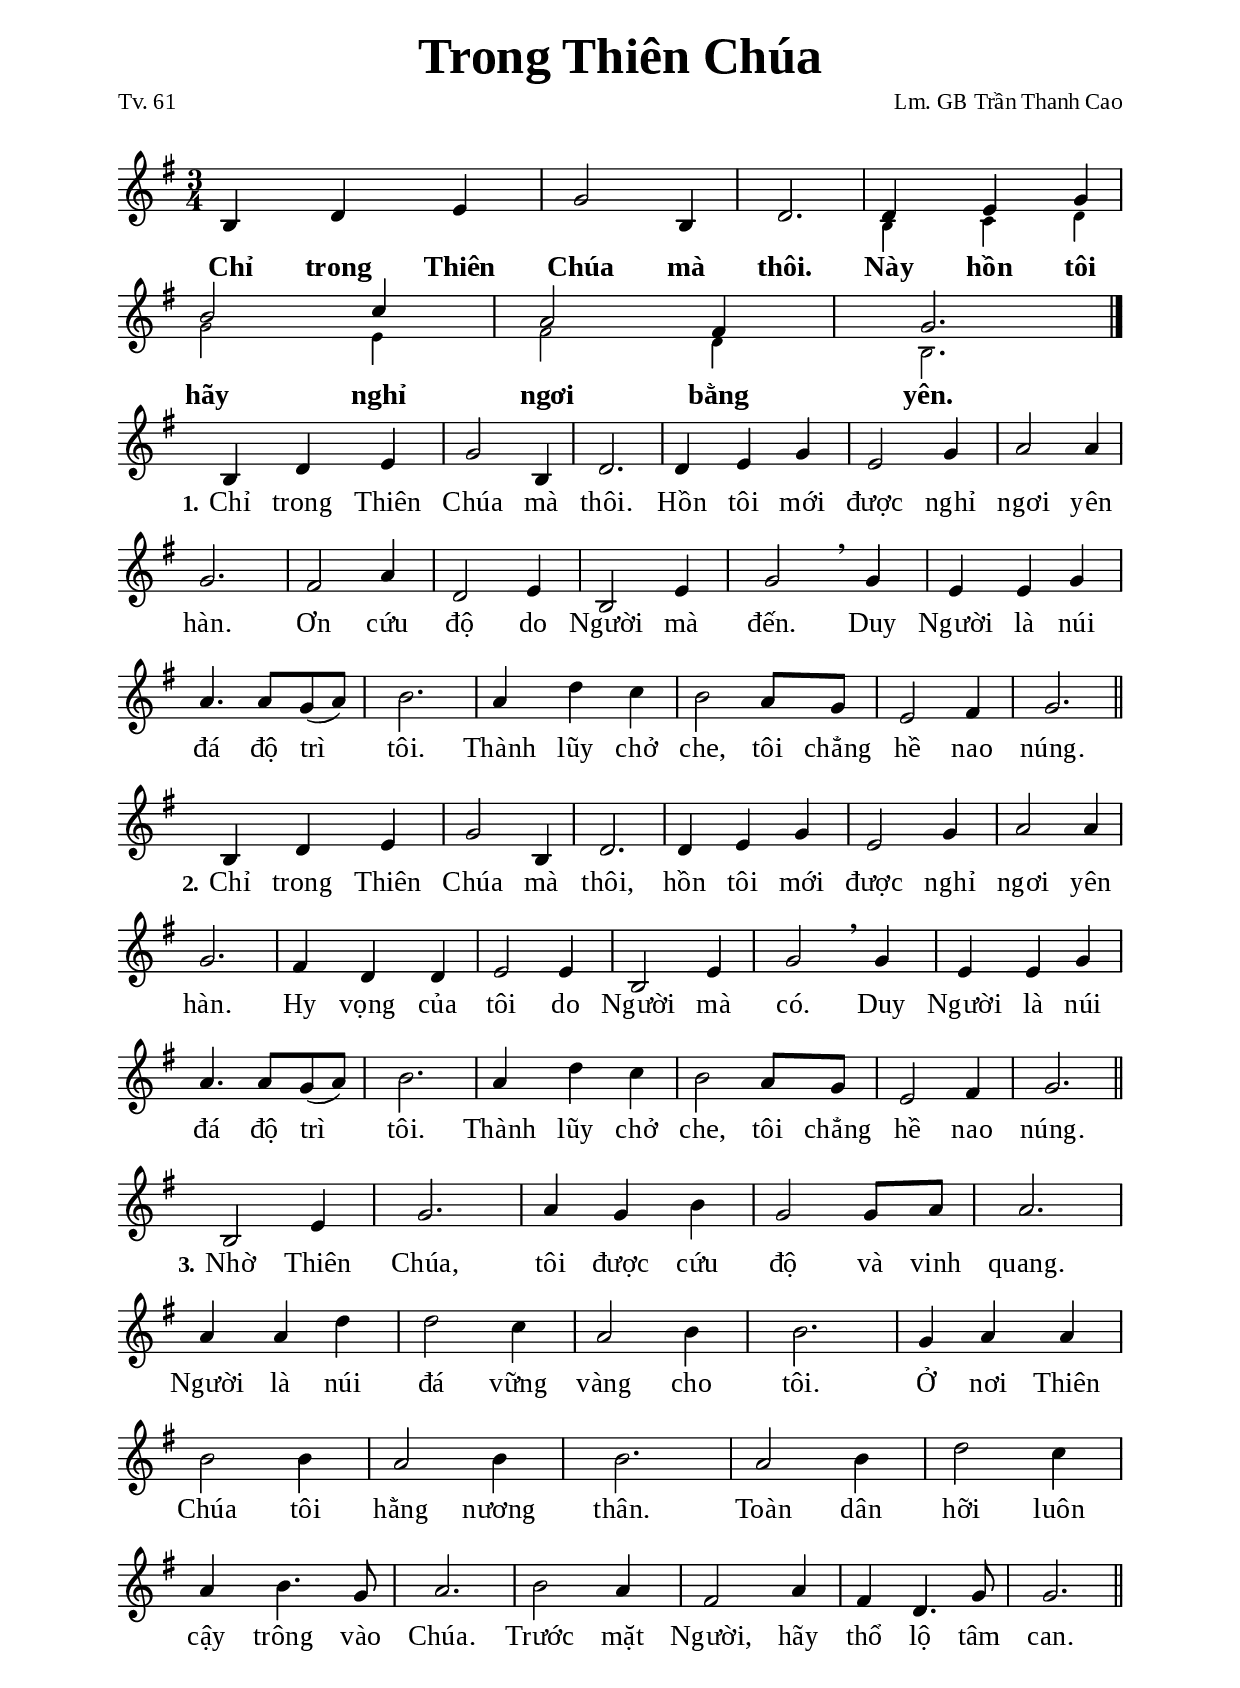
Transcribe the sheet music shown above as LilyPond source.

% Cài đặt chung
\version "2.22.1"
\include "english.ly"

\header {
  title = \markup { \fontsize #3 "Trong Thiên Chúa" }
  poet = "Tv. 61"
  composer = "Lm. GB Trần Thanh Cao"
  arranger = " "
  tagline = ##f
}

\paper {
  #(set-paper-size "a4")
  top-margin = 10\mm
  bottom-margin = 10\mm
  left-margin = 20\mm
  right-margin = 20\mm
  indent = #0
  #(define fonts
    (make-pango-font-tree
      "Liberation Serif"
      "Liberation Serif"
      "Liberation Serif"
      (/ 20 20)))
  page-count = #1
  system-system-spacing = #'((basic-distance . 13))
  score-system-spacing = #'((basic-distance . 13))
}

% Nhạc điệp khúc
nhacDiepKhucSop = \relative c' {
  b4 d e |
  g2 b,4 |
  d2. |
  d4 e g |
  b2 c4 |
  a2 fs4 |
  g2. \bar "|."
}

nhacDiepKhucBas = \relative c' {
  \skip 2.
  \skip 2.
  \skip 2.
  b4 c d |
  g2 e4 |
  fs2 d4 |
  b2.
}

% Nhạc phiên khúc
nhacPhienKhucMot = \relative c' {
  b4 d e |
  g2 b,4 |
  d2. |
  d4 e g |
  e2 g4 |
  a2 a4 |
  g2. |
  fs2 a4 |
  d,2 e4 |
  b2 e4 |
  g2 \breathe g4 |
  e4 e g |
  a4. a8 g (a) |
  b2. |
  a4 d c |
  b2 a8 g |
  e2 fs4 |
  g2. \bar "||"
}

nhacPhienKhucHai = \relative c' {
  b4 d e |
  g2 b,4 |
  d2. |
  d4 e g |
  e2 g4 |
  a2 a4 |
  g2. |
  fs4 d d |
  e2 e4 |
  b2 e4 |
  g2 \breathe g4 |
  e4 e g |
  a4. a8 g (a) |
  b2. |
  a4 d c |
  b2 a8 g |
  e2 fs4 |
  g2. \bar "||"
}

nhacPhienKhucBa = \relative c' {
  b2 e4 |
  g2. |
  a4 g b |
  g2 g8 a |
  a2. |
  a4 a d |
  d2 c4 |
  a2 b4 |
  b2. |
  g4 a a |
  b2 b4 |
  a2 b4 |
  b2. |
  a2 b4 |
  d2 c4 |
  a b4. g8 |
  a2. |
  b2 a4 |
  fs2 a4 |
  fs d4. g8 |
  g2. \bar "||"
}

% Lời điệp khúc
loiDiepKhuc = \lyricmode {
  Chỉ trong Thiên Chúa mà thôi.
  Này hồn tôi hãy nghỉ ngơi bằng yên.
}

% Lời phiên khúc
loiPhienKhucMot = \lyricmode {
  \set stanza = #"1."
  Chỉ trong Thiên Chúa mà thôi.
  Hồn tôi mới được nghỉ ngơi yên hàn.
  Ơn cứu độ do Người mà đến.
  Duy Người là núi đá độ trì tôi.
  Thành lũy chở che, tôi chẳng hề nao núng.
}

loiPhienKhucHai = \lyricmode {
  \set stanza = #"2."
  Chỉ trong Thiên Chúa mà thôi,
  hồn tôi mới được nghỉ ngơi yên hàn.
  Hy vọng của tôi do Người mà có.
  Duy Người là núi đá độ trì tôi.
  Thành lũy chở che, tôi chẳng hề nao núng.
}

loiPhienKhucBa = \lyricmode {
  \set stanza = #"3."
  Nhờ Thiên Chúa, tôi được cứu độ và vinh quang.
  Người là núi đá vững vàng cho tôi.
  Ở nơi Thiên Chúa tôi hằng nương thân.
  Toàn dân hỡi luôn cậy trông vào Chúa.
  Trước mặt Người, hãy thổ lộ tâm can.
}


% Dàn trang
\score {
  \new ChoirStaff <<
    \new Staff = diepKhuc \with {
        \consists "Merge_rests_engraver"
        %\magnifyStaff #(magstep +1)
      }
      <<
      \new Voice = beSop {
        \voiceOne \key g \major \time 3/4 \nhacDiepKhucSop
      }
      \new Voice = beBas {
        \override NoteHead.font-size = #-2
        \voiceTwo \key g \major \time 3/4 \nhacDiepKhucBas
      }
    >>
    \new Lyrics \lyricsto beSop \loiDiepKhuc
  >>
  \layout {
    \override Lyrics.LyricText.font-series = #'bold
    \override Lyrics.LyricText.font-size = #+2
    \override Lyrics.LyricSpace.minimum-distance = #5
    \override Score.BarNumber.break-visibility = ##(#f #f #f)
    \override Score.SpacingSpanner.uniform-stretching = ##t
  }
}

\score {
  \new ChoirStaff <<
    \new Staff = phienKhuc \with {
        %\magnifyStaff #(magstep +1)
      }
      <<
      \new Voice = beSop {
        \key g \major \time 3/4 \nhacPhienKhucMot
      }
    >>
    \new Lyrics \lyricsto beSop \loiPhienKhucMot
  >>
  \layout {
    \override Staff.TimeSignature.transparent = ##t
    \override Lyrics.LyricText.font-size = #+2
    \override Lyrics.LyricSpace.minimum-distance = #2
    \override Score.BarNumber.break-visibility = ##(#f #f #f)
    \override Score.SpacingSpanner.uniform-stretching = ##t
  }
}

\score {
  \new ChoirStaff <<
    \new Staff = phienKhuc \with {
        %\magnifyStaff #(magstep +1)
      }
      <<
      \new Voice = beSop {
        \key g \major \time 3/4 \nhacPhienKhucHai
      }
    >>
    \new Lyrics \lyricsto beSop \loiPhienKhucHai
  >>
  \layout {
    \override Staff.TimeSignature.transparent = ##t
    \override Lyrics.LyricText.font-size = #+2
    \override Lyrics.LyricSpace.minimum-distance = #2
    \override Score.BarNumber.break-visibility = ##(#f #f #f)
    \override Score.SpacingSpanner.uniform-stretching = ##t
  }
}

\score {
  \new ChoirStaff <<
    \new Staff = phienKhuc \with {
        %\magnifyStaff #(magstep +1)
      }
      <<
      \new Voice = beSop {
        \key g \major \time 3/4 \nhacPhienKhucBa
      }
    >>
    \new Lyrics \lyricsto beSop \loiPhienKhucBa
  >>
  \layout {
    \override Staff.TimeSignature.transparent = ##t
    \override Lyrics.LyricText.font-size = #+2
    \override Lyrics.LyricSpace.minimum-distance = #2.5
    \override Score.BarNumber.break-visibility = ##(#f #f #f)
    \override Score.SpacingSpanner.uniform-stretching = ##t
  }
}
